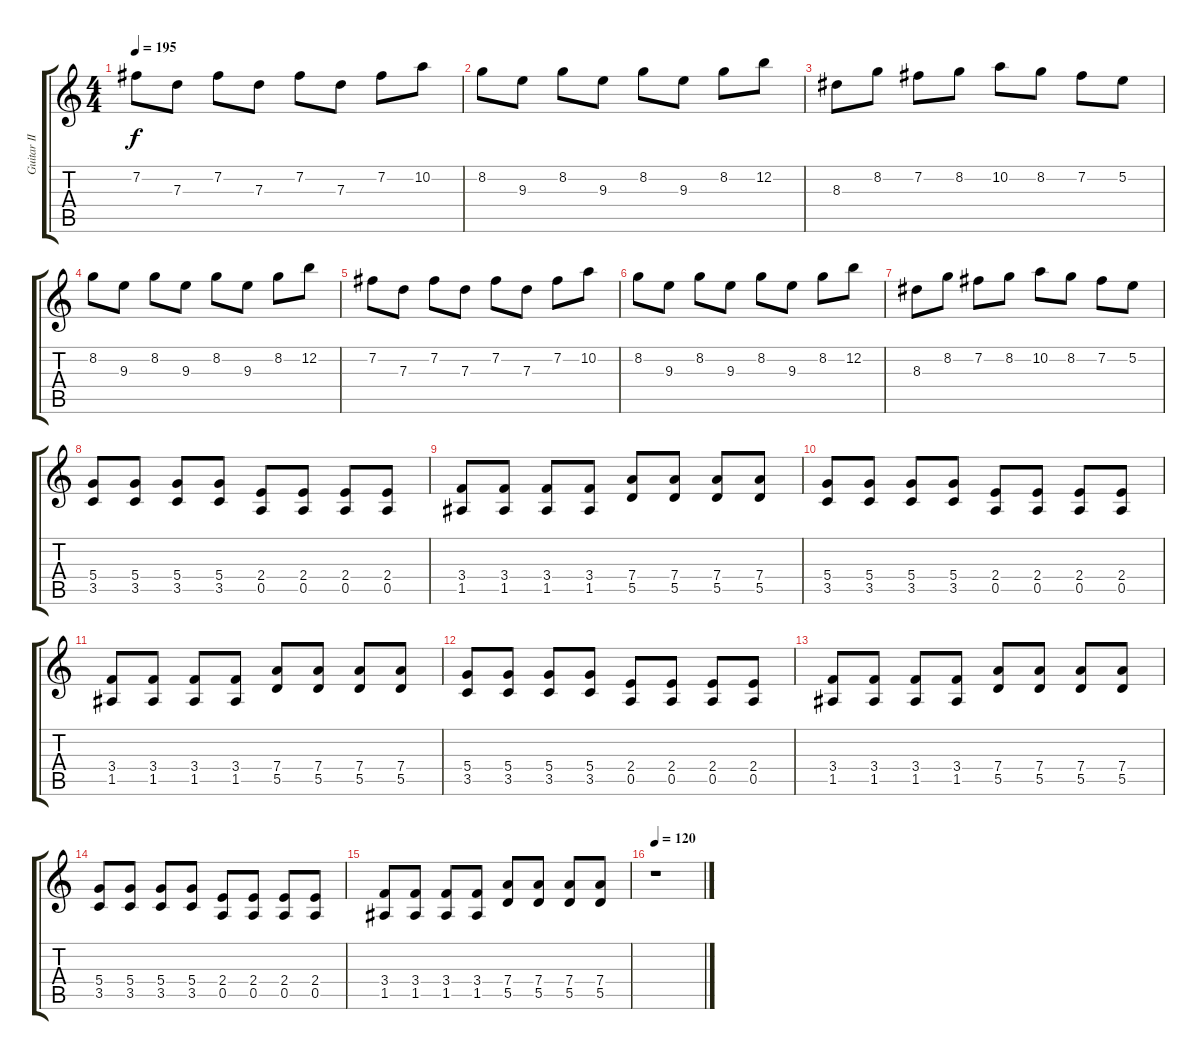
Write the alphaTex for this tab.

\track ("Guitar II" "Guitar II") {instrument overdrivenguitar}
\staff {score tabs}
\tuning (E4 B3 G3 D3 A2 E2) {hide}
\ts (4 4)
\tempo 195
\clef g2
\ks c
7.2.8{dy f} 7.3.8 7.2.8 7.3.8 7.2.8 7.3.8 7.2.8 10.2.8 |
8.2.8 9.3.8 8.2.8 9.3.8 8.2.8 9.3.8 8.2.8 12.2.8 |
8.3.8 8.2.8 7.2.8 8.2.8 10.2.8 8.2.8 7.2.8 5.2.8 |
8.2.8 9.3.8 8.2.8 9.3.8 8.2.8 9.3.8 8.2.8 12.2.8 |
7.2.8 7.3.8 7.2.8 7.3.8 7.2.8 7.3.8 7.2.8 10.2.8 |
8.2.8 9.3.8 8.2.8 9.3.8 8.2.8 9.3.8 8.2.8 12.2.8 |
8.3.8 8.2.8 7.2.8 8.2.8 10.2.8 8.2.8 7.2.8 5.2.8 |
(5.4 3.5).8 (5.4 3.5).8 (5.4 3.5).8 (5.4 3.5).8 (2.4 0.5).8 (2.4 0.5).8 (2.4 0.5).8 (2.4 0.5).8 |
(3.4 1.5).8 (3.4 1.5).8 (3.4 1.5).8 (3.4 1.5).8 (7.4 5.5).8 (7.4 5.5).8 (7.4 5.5).8 (7.4 5.5).8 |
(5.4 3.5).8 (5.4 3.5).8 (5.4 3.5).8 (5.4 3.5).8 (2.4 0.5).8 (2.4 0.5).8 (2.4 0.5).8 (2.4 0.5).8 |
(3.4 1.5).8 (3.4 1.5).8 (3.4 1.5).8 (3.4 1.5).8 (7.4 5.5).8 (7.4 5.5).8 (7.4 5.5).8 (7.4 5.5).8 |
(5.4 3.5).8 (5.4 3.5).8 (5.4 3.5).8 (5.4 3.5).8 (2.4 0.5).8 (2.4 0.5).8 (2.4 0.5).8 (2.4 0.5).8 |
(3.4 1.5).8 (3.4 1.5).8 (3.4 1.5).8 (3.4 1.5).8 (7.4 5.5).8 (7.4 5.5).8 (7.4 5.5).8 (7.4 5.5).8 |
(5.4 3.5).8 (5.4 3.5).8 (5.4 3.5).8 (5.4 3.5).8 (2.4 0.5).8 (2.4 0.5).8 (2.4 0.5).8 (2.4 0.5).8 |
(3.4 1.5).8 (3.4 1.5).8 (3.4 1.5).8 (3.4 1.5).8 (7.4 5.5).8 (7.4 5.5).8 (7.4 5.5).8 (7.4 5.5).8 |
\tempo 120
r.1
